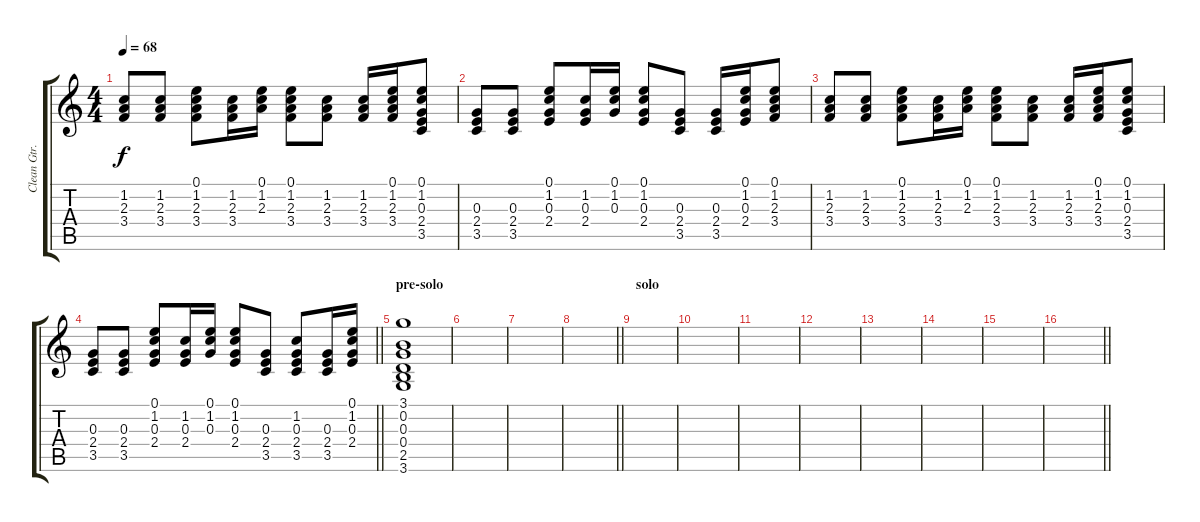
\track ("Clean Gtr. 1" "Clean Gtr.") {instrument electricguitarclean}
\staff {score tabs}
\tuning (E4 B3 G3 D3 A2 E2) {hide}
\ts (4 4)
\tempo 68
\clef g2
\ks c
(1.2 2.3 3.4).8{dy f} (1.2 2.3 3.4).8 (0.1 1.2 2.3 3.4).8 (1.2 2.3 3.4).16 (0.1 1.2 2.3).16 (0.1 1.2 2.3 3.4).8 (1.2 2.3 3.4).8 (1.2 2.3 3.4).16 (0.1 1.2 2.3 3.4).16 (0.1 1.2 0.3 2.4 3.5).8 |
(0.3 2.4 3.5).8 (0.3 2.4 3.5).8 (0.1 1.2 0.3 2.4).8 (1.2 0.3 2.4).16 (0.1 1.2 0.3).16 (0.1 1.2 0.3 2.4).8 (0.3 2.4 3.5).8 (0.3 2.4 3.5).16 (0.1 1.2 0.3 2.4).16 (0.1 1.2 2.3 3.4).8 |
(1.2 2.3 3.4).8 (1.2 2.3 3.4).8 (0.1 1.2 2.3 3.4).8 (1.2 2.3 3.4).16 (0.1 1.2 2.3).16 (0.1 1.2 2.3 3.4).8 (1.2 2.3 3.4).8 (1.2 2.3 3.4).16 (0.1 1.2 2.3 3.4).16 (0.1 1.2 0.3 2.4 3.5).8 |
\barLineRight lightlight
(0.3 2.4 3.5).8 (0.3 2.4 3.5).8 (0.1 1.2 0.3 2.4).8 (1.2 0.3 2.4).16 (0.1 1.2 0.3).16 (0.1 1.2 0.3 2.4).8 (0.3 2.4 3.5).8 (1.2 0.3 2.4 3.5).8 (0.3 2.4 3.5).16 (0.1 1.2 0.3 2.4).16 |
\section ("" "pre-solo")
(3.1 0.2 0.3 0.4 2.5 3.6).1 |
|
|
\barLineRight lightlight
|
\section ("" "solo")
|
|
|
|
|
|
|
\barLineRight lightlight
